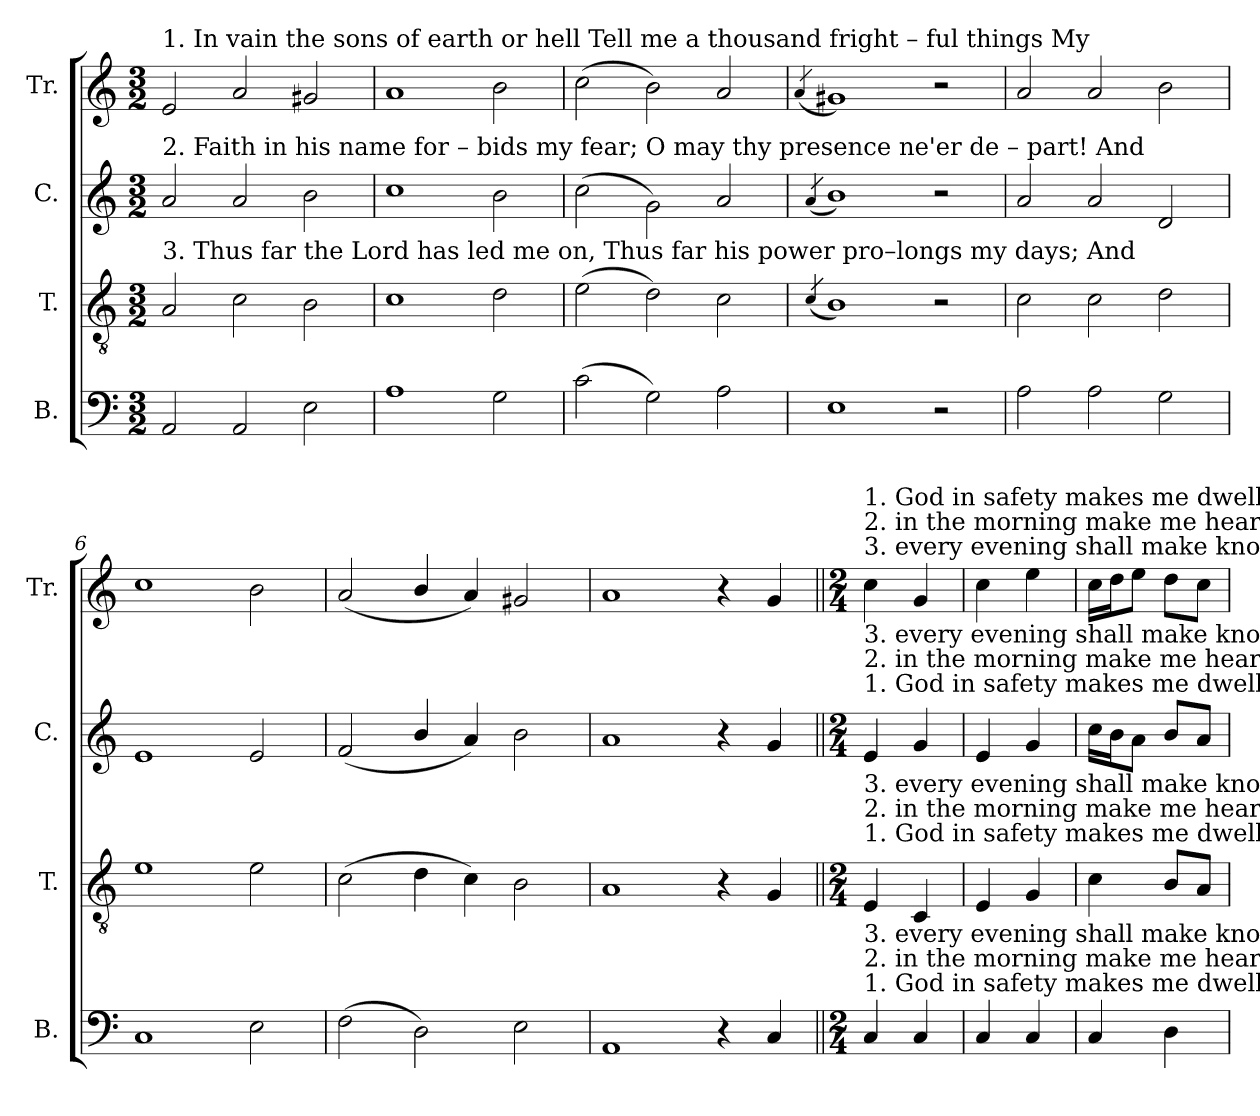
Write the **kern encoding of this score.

**kern	**kern	**kern	**kern
*part4	*part3	*part2	*part1
*staff4	*staff3	*staff2	*staff1
*I"B.	*I"T.	*I"C.	*I"Tr.
*I'B.	*I'T.	*I'C.	*I'Tr.
*clefF4	*clefGv2	*clefG2	*clefG2
*k[]	*k[]	*k[]	*k[]
*M3/2	*M3/2	*M3/2	*M3/2
*MM90	*MM90	*MM90	*MM90
=1	=1	=1	=1
!	!	!	!LO:TX:a:t=1. In  vain  the sons of  earth     or     hell            Tell  me  a  thousand  fright   –   ful  things   My
!	!	!LO:TX:a:t=2. Faith in his name for – bids   my      fear;         O may thy presence   ne'er         de  –  part!   And	!
!	!LO:TX:a:t=3. Thus far the Lord has  led    me        on,        Thus far his power pro–longs       my   days;   And	!	!
2AA!/	2A!/	2a!/	2e!/
2AA!/	2c!\	2a!/	2a!/
2E!\	2B!\	2b!\	2g#X!/
=2	=2	=2	=2
1A!	1c!	1cc!	1a!
2G!\	2d!\	2b!\	2b!\
=3	=3	=3	=3
(2c!\	(2e!\	(2cc!\	(2cc!\
2G!\)	2d!\)	2g!\)	2b!\)
2A!\	2c!\	2a!/	2a!/
=4	=4	=4	=4
.	(4qc!/	(4qa!/	(4qa!/
1E!	1B!)	1b!)	1g#X!)
2r	2r	2r	2r
=5	=5	=5	=5
2A!\	2c!\	2a!/	2a!/
2A!\	2c!\	2a!/	2a!/
2G!\	2d!\	2d!/	2b!\
=6	=6	=6	=6
1C!	1e!	1e!	1cc!
2E!\	2e!\	2e!/	2b!\
=7	=7	=7	=7
(2F!\	(2c!\	(2f!/	(2a!/
2D!\)	4d!\	4b!/	4b!/
.	4c!\)	4a!/)	4a!/)
2E!\	2B!\	2b!\	2g#X!/
=8	=8	=8	=8
1AA!	1A!	1a!	1a!
4r	4r	4r	4r
4C!/	4G!/	4g!/	4g!/
=9||	=9||	=9||	=9||
*M2/4	*M2/4	*M2/4	*M2/4
!	!	!	!LO:TX:a:t=3. every evening  shall     make   known                                          Some fresh memorial of          his        grace, Some fresh me  –  mo    –   rial       of his  grace.
!	!	!	!LO:TX:a:t=2. in the morning make    me      hear                                             The love and kindness of          thy        heart,  The  love and     kind   –   ness      of thy heart.
!	!	!	!LO:TX:a:t=1. God in safety makes    me      dwell                                               Beneath the shadow of          his        wings,  Beneath   the      sha    –   dow       of his wings.
!	!	!LO:TX:a:t=1. God in safety makes    me      dwell                                                                        Beneath   the shadow    of  his wings,   Be – neath the shadow  of his wings.	!
!	!	!LO:TX:a:t=2. in the morning make    me      hear                                                                         The love and kindness   of thy  heart,   The   love and kindness of thy heart.	!
!	!	!LO:TX:a:t=3. every evening  shall     make   known                                                                      Some fresh me-mo-rial  of his  grace,  Some fresh me–mo–rial  of his grace.	!
!	!LO:TX:a:t=1. God in safety makes    me      dwell                         Beneath the shadow of    his       wings,                           Be – neath  the      sha    –   dow       of his wings.	!	!
!	!LO:TX:a:t=2. in the morning make    me      hear                       The love and kindness of    thy       heart,                           The   love   and     kind   –   ness      of  thy heart.	!	!
!	!LO:TX:a:t=3. every evening  shall     make   known                     Some fresh memorial of    his       grace,                            Some fresh  me  –  mo    –   rial       of his  grace.	!	!
!LO:TX:a:t=1. God in safety makes   me       dwell  Beneath the shadow of     his      wings,                                                  Be – neath   the      sha    –   dow      of his wings.  Be–	!	!	!
!LO:TX:a:t=2. in the morning make  me        hear  The love and kindness of   thy     heart,                                                   The   love    and     kind   –   ness      of thy heart.  The	!	!	!
!LO:TX:a:t=3. every evening  shall   make  known  Some fresh memorial  of   his     grace,                                                   Some fresh   me  –  mo    –    rial      of his  grace.  Some	!	!	!
4C!/	4E!/	4e!/	4cc!\
4C!/	4C!/	4g!/	4g!/
=10	=10	=10	=10
4C!/	4E!/	4e!/	4cc!\
4C!/	4G!/	4g!/	4ee!\
=11	=11	=11	=11
4C!/	4c!\	16cc!\LL	16cc!\LL
.	.	16b!\J	16dd!\J
.	.	8a!\J	8ee!\J
4D!\	8B!/L	8b!/L	8dd!\L
.	8A!/J	8a!/J	8cc!\J
=	=	=	=
*-	*-	*-	*-
